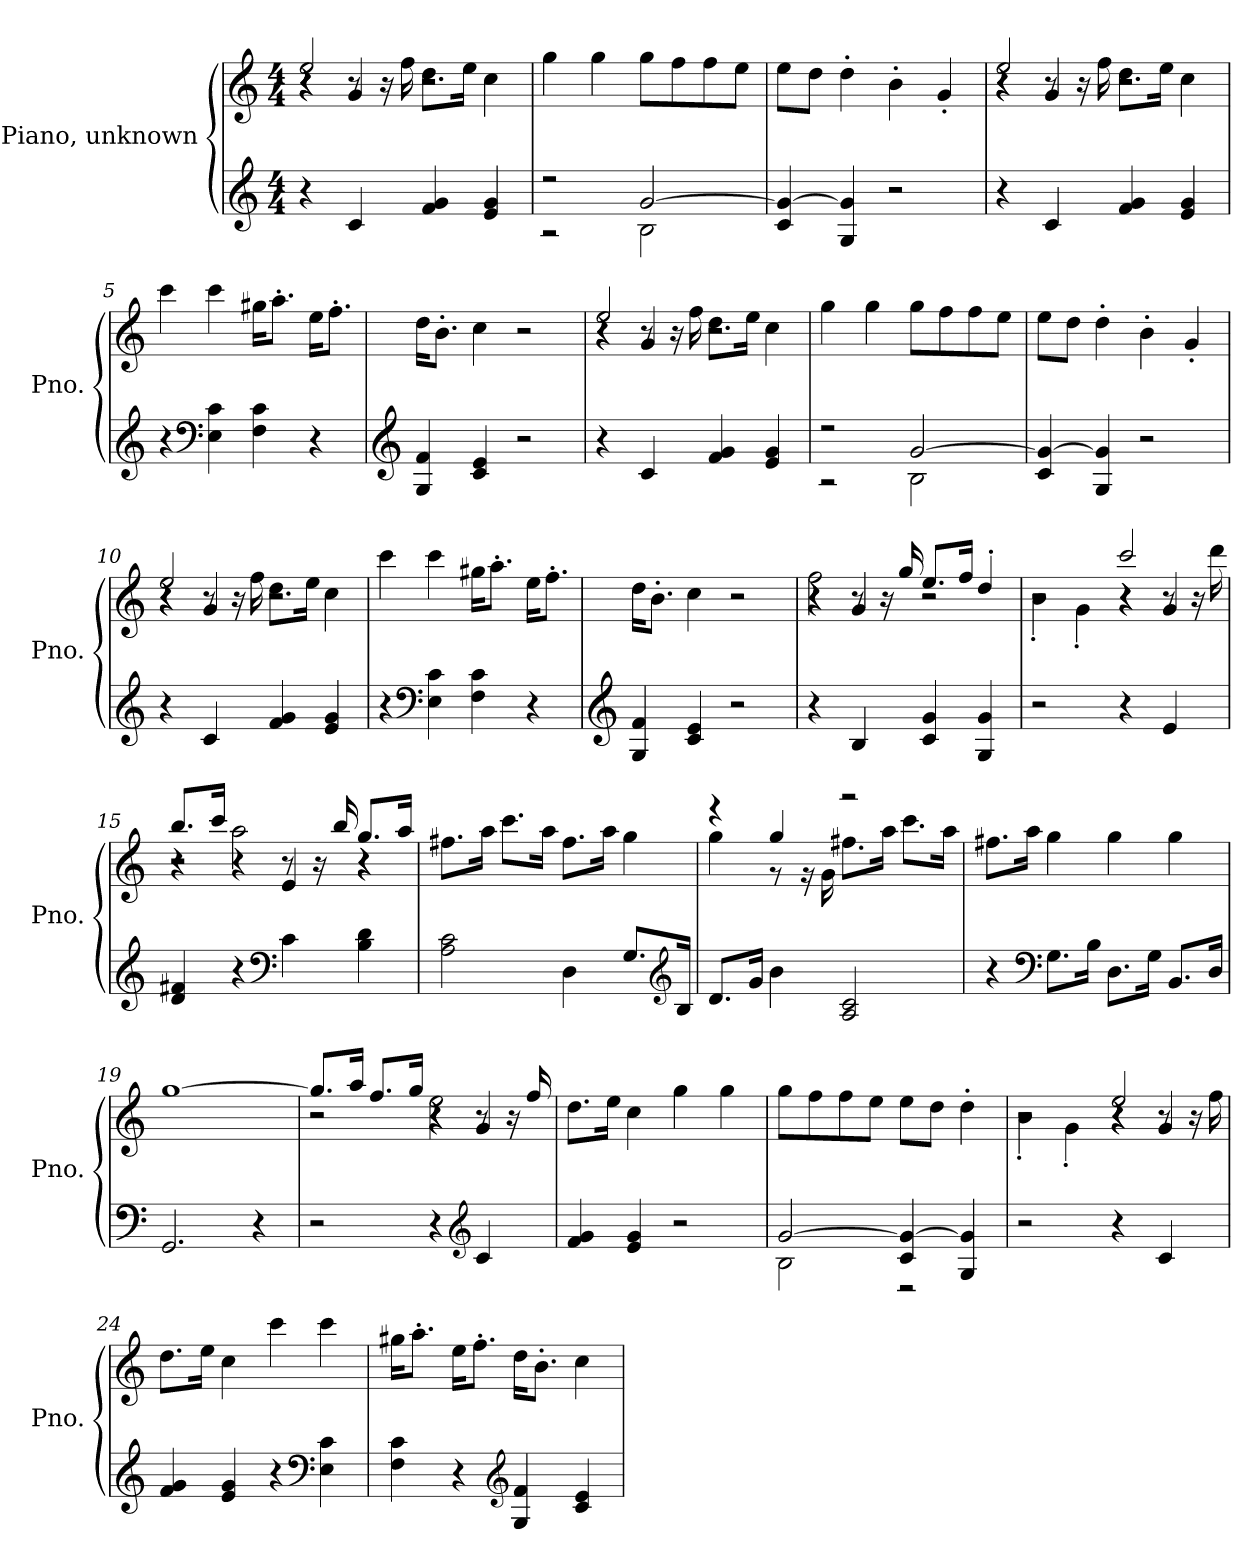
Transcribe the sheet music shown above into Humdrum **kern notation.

**kern	**kern
*part1	*part1
*staff2	*staff1
*I"Piano, unknown	*
*I'Pno.	*
*clefG2	*clefG2
*k[]	*k[]
*M4/4	*M4/4
*MM120	*MM120
=1	=1
*	*^
*	*	*^
4r	2ee/	4r	4r
4c/	.	8r	4g/
.	.	16r	.
.	.	16ff\	.
4f/ 4g/	2r	8.dd\L	2r
.	.	16ee\Jk	.
4e/ 4g/	.	4cc\	.
*	*v	*v	*v
=2	=2
*^	*
2r	2r	4gg\
.	.	4gg\
[2g/	2B\	8gg\L
.	.	8ff\
.	.	8ff\
.	.	8ee\J
*v	*v	*
=3	=3
4c/ 4g/_	8ee\L
.	8dd\J
4G/ 4g/]	4dd'\
2r	4b'\
.	4g'/
=4	=4
*	*^
*	*	*^
4r	2ee/	4r	4r
4c/	.	8r	4g/
.	.	16r	.
.	.	16ff\	.
4f/ 4g/	2r	8.dd\L	2r
.	.	16ee\Jk	.
4e/ 4g/	.	4cc\	.
*	*v	*v	*v
=5	=5
4r	4ccc\
*clefF4	*
4E\ 4c\	4ccc\
4F\ 4c\	16gg#X\KL
.	8.aa'\J
4r	16ee\KL
.	8.ff'\J
!!LO:LB:g=z
=6	=6
*clefG2	*
4G/ 4f/	16dd\KL
.	8.b'\J
4c/ 4e/	4cc\
2r	2r
=7	=7
*	*^
*	*	*^
4r	2ee/	4r	4r
4c/	.	8r	4g/
.	.	16r	.
.	.	16ff\	.
4f/ 4g/	2r	8.dd\L	2r
.	.	16ee\Jk	.
4e/ 4g/	.	4cc\	.
*	*v	*v	*v
=8	=8
*^	*
2r	2r	4gg\
.	.	4gg\
[2g/	2B\	8gg\L
.	.	8ff\
.	.	8ff\
.	.	8ee\J
*v	*v	*
=9	=9
4c/ 4g/_	8ee\L
.	8dd\J
4G/ 4g/]	4dd'\
2r	4b'\
.	4g'/
=10	=10
*	*^
*	*	*^
4r	2ee/	4r	4r
4c/	.	8r	4g/
.	.	16r	.
.	.	16ff\	.
4f/ 4g/	2r	8.dd\L	2r
.	.	16ee\Jk	.
4e/ 4g/	.	4cc\	.
*	*v	*v	*v
=11	=11
4r	4ccc\
*clefF4	*
4E\ 4c\	4ccc\
4F\ 4c\	16gg#X\KL
.	8.aa'\J
4r	16ee\KL
.	8.ff'\J
!!LO:LB:g=z
=12	=12
*clefG2	*
4G/ 4f/	16dd\KL
.	8.b'\J
4c/ 4e/	4cc\
2r	2r
=13	=13
*	*^
*	*	*^
4r	4r	2ff\	4r
4B/	8r	.	4g/
.	16r	.	.
.	16gg/	.	.
4c/ 4g/	8.ee/L	2r	2r
.	16ff/Jk	.	.
4G/ 4g/	4dd'/	.	.
=14	=14	=14	=14
2r	2r	4b'\	2r
.	.	4g'\	.
4r	2ccc/	4r	4r
4e/	.	8r	4g/
.	.	16r	.
.	.	16ddd\	.
=15	=15	=15	=15
4d/ 4f#X/	8.bb/L	4r	2r
.	16ccc/Jk	.	.
4r	4r	2aa\	.
*clefF4	*	*	*
4c\	8r	.	4e/
.	16r	.	.
.	16bb/	.	.
4B\ 4d\	8.gg/L	4r	4r
.	16aa/Jk	.	.
*	*v	*v	*v
=16	=16
2A\ 2c\	8.ff#X\L
.	16aa\Jk
.	8.ccc\L
.	16aa\Jk
4D\	8.ff#\L
.	16aa\Jk
8.G/L	4gg\
*clefG2	*
16B/Jk	.
!!LO:LB:g=z
=17	=17
*	*^
8.d/L	4r	4gg\
16g/Jk	.	.
4b\	4gg/	8r
.	.	16r
.	.	16g\
2A/ 2c/	2r	8.ff#X\L
.	.	16aa\Jk
.	.	8.ccc\L
.	.	16aa\Jk
*	*v	*v
=18	=18
4r	8.ff#X\L
.	16aa\Jk
*clefF4	*
8.G\L	4gg\
16B\Jk	.
8.D\L	4gg\
16G\Jk	.
8.BB/L	4gg\
16D/Jk	.
=19	=19
2.GG/	[1gg
4r	.
=20	=20
*	*^
*	*	*^
2r	8.gg/L]	2r	2r
.	16aa/Jk	.	.
.	8.ff/L	.	.
.	16gg/Jk	.	.
4r	4r	2ee\	4r
*clefG2	*	*	*
4c/	8r	.	4g/
.	16r	.	.
.	16ff/	.	.
*	*v	*v	*v
=21	=21
4f/ 4g/	8.dd\L
.	16ee\Jk
4e/ 4g/	4cc\
2r	4gg\
.	4gg\
!!LO:LB:g=z
=22	=22
*^	*
[2g/	2B\	8gg\L
.	.	8ff\
.	.	8ff\
.	.	8ee\J
4c/ 4g/_	2r	8ee\L
.	.	8dd\J
4G/ 4g/]	.	4dd'\
*v	*v	*
=23	=23
*	*^
*	*	*^
2r	2r	4b'\	2r
.	.	4g'\	.
4r	2ee/	4r	4r
4c/	.	8r	4g/
.	.	16r	.
.	.	16ff\	.
*	*v	*v	*v
=24	=24
4f/ 4g/	8.dd\L
.	16ee\Jk
4e/ 4g/	4cc\
4r	4ccc\
*clefF4	*
4E\ 4c\	4ccc\
=25	=25
4F\ 4c\	16gg#X\KL
.	8.aa'\J
4r	16ee\KL
.	8.ff'\J
*clefG2	*
4G/ 4f/	16dd\KL
.	8.b'\J
4c/ 4e/	4cc\
=	=
*-	*-
